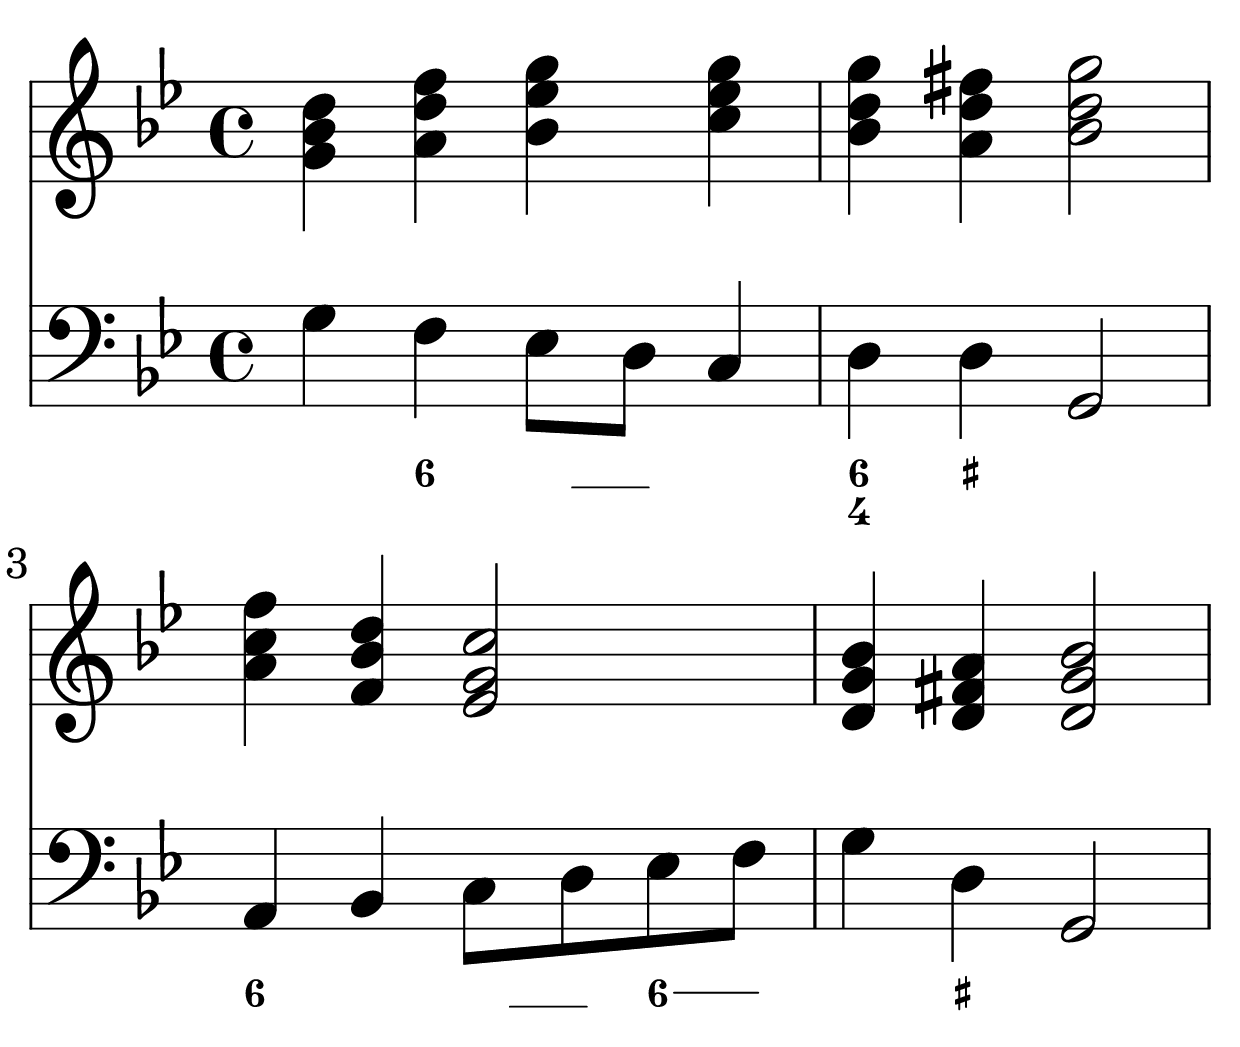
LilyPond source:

\version "2.24.1"

\include "page.ly"

global = {
  \time 4/4
  \key  g \minor
}

% NOTE: See `https://www.mymusictheory.com/learn-music-theory/for-students/grade-6/28-grade-6-online-course/309-a9-realising-a-figured-bass-exercises`.

\score {
  <<
    \new Staff \with { midiInstrument = "recorder" } {
      \global
      \clef treble
      \relative c'' {
        < d   bes g   >4
        < a   d   f   >
        < bes ees g   >
        < c   ees g   >   |
        < bes d   g   >
        < a   d   fis >
        < bes d   g   >2  |
        < a   c   f   >4
        < f   bes d   >
        < ees g   c   >2  |
        < d   g   bes >4
        < d   fis a   >
        < d   g   bes >2  |
      }
    }
    \new Staff \with { midiInstrument = "cello" } {
      \global
      \clef bass
      <<
        \relative c' {
          g4      f       ees8  d         c4        |
          d       d       g,2                       |
          a4      bes     c8    d         ees   f   |
          g4      d       g,2                       |
        }
        \figures {
          \bassFigureExtendersOn
          s4      <6>     s16 <_>16 <_>8  s4        |
          <6 4>4  <_+>    s2                        |
          <6>4    s       s16 <_>16 <_>8  <6>   <6> |
          s4      <_+>    s2                        |
        }
      >>
    }
  >>
  \layout { }
  \midi {
    \tempo 4 = 75
  }
}
